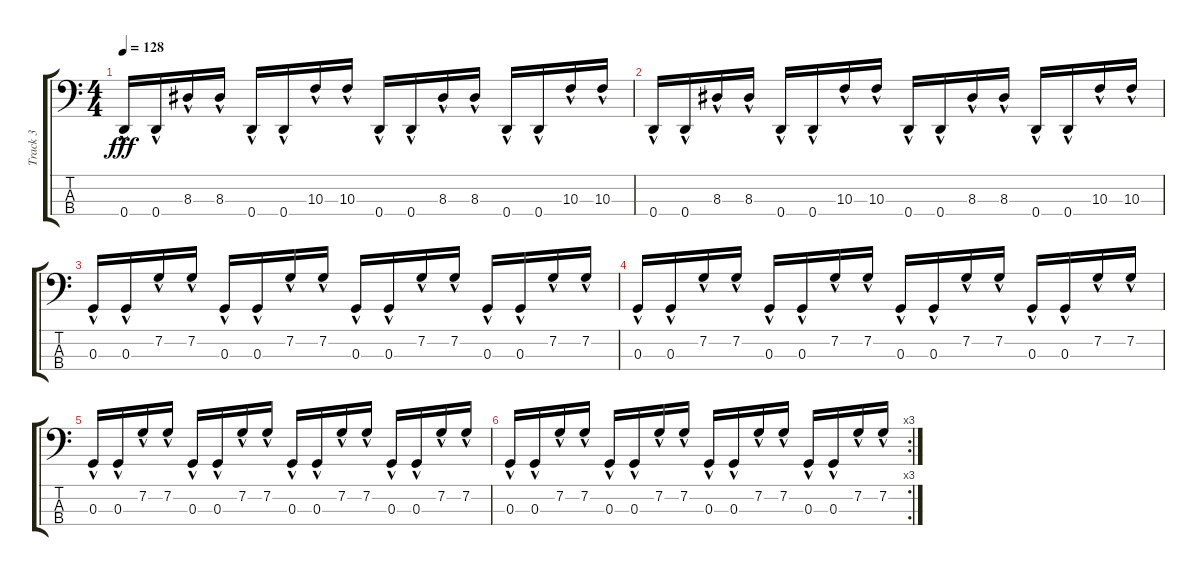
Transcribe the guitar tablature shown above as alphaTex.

\track ("Track 3" "Track 3") {instrument electricbasspick}
\staff {score tabs}
\tuning (F2 C2 G1 D1) {hide}
\ts (4 4)
\tempo 128
\clef f4
\ks c
0.4{hac}.16{dy fff} 0.4{hac}.16 8.3{hac}.16 8.3{hac}.16 0.4{hac}.16 0.4{hac}.16 10.3{hac}.16 10.3{hac}.16 0.4{hac}.16 0.4{hac}.16 8.3{hac}.16 8.3{hac}.16 0.4{hac}.16 0.4{hac}.16 10.3{hac}.16 10.3{hac}.16 |
0.4{hac}.16 0.4{hac}.16 8.3{hac}.16 8.3{hac}.16 0.4{hac}.16 0.4{hac}.16 10.3{hac}.16 10.3{hac}.16 0.4{hac}.16 0.4{hac}.16 8.3{hac}.16 8.3{hac}.16 0.4{hac}.16 0.4{hac}.16 10.3{hac}.16 10.3{hac}.16 |
0.3{hac}.16 0.3{hac}.16 7.2{hac}.16 7.2{hac}.16 0.3{hac}.16 0.3{hac}.16 7.2{hac}.16 7.2{hac}.16 0.3{hac}.16 0.3{hac}.16 7.2{hac}.16 7.2{hac}.16 0.3{hac}.16 0.3{hac}.16 7.2{hac}.16 7.2{hac}.16 |
0.3{hac}.16 0.3{hac}.16 7.2{hac}.16 7.2{hac}.16 0.3{hac}.16 0.3{hac}.16 7.2{hac}.16 7.2{hac}.16 0.3{hac}.16 0.3{hac}.16 7.2{hac}.16 7.2{hac}.16 0.3{hac}.16 0.3{hac}.16 7.2{hac}.16 7.2{hac}.16 |
0.3{hac}.16 0.3{hac}.16 7.2{hac}.16 7.2{hac}.16 0.3{hac}.16 0.3{hac}.16 7.2{hac}.16 7.2{hac}.16 0.3{hac}.16 0.3{hac}.16 7.2{hac}.16 7.2{hac}.16 0.3{hac}.16 0.3{hac}.16 7.2{hac}.16 7.2{hac}.16 |
\rc 3
0.3{hac}.16 0.3{hac}.16 7.2{hac}.16 7.2{hac}.16 0.3{hac}.16 0.3{hac}.16 7.2{hac}.16 7.2{hac}.16 0.3{hac}.16 0.3{hac}.16 7.2{hac}.16 7.2{hac}.16 0.3{hac}.16 0.3{hac}.16 7.2{hac}.16 7.2{hac}.16
